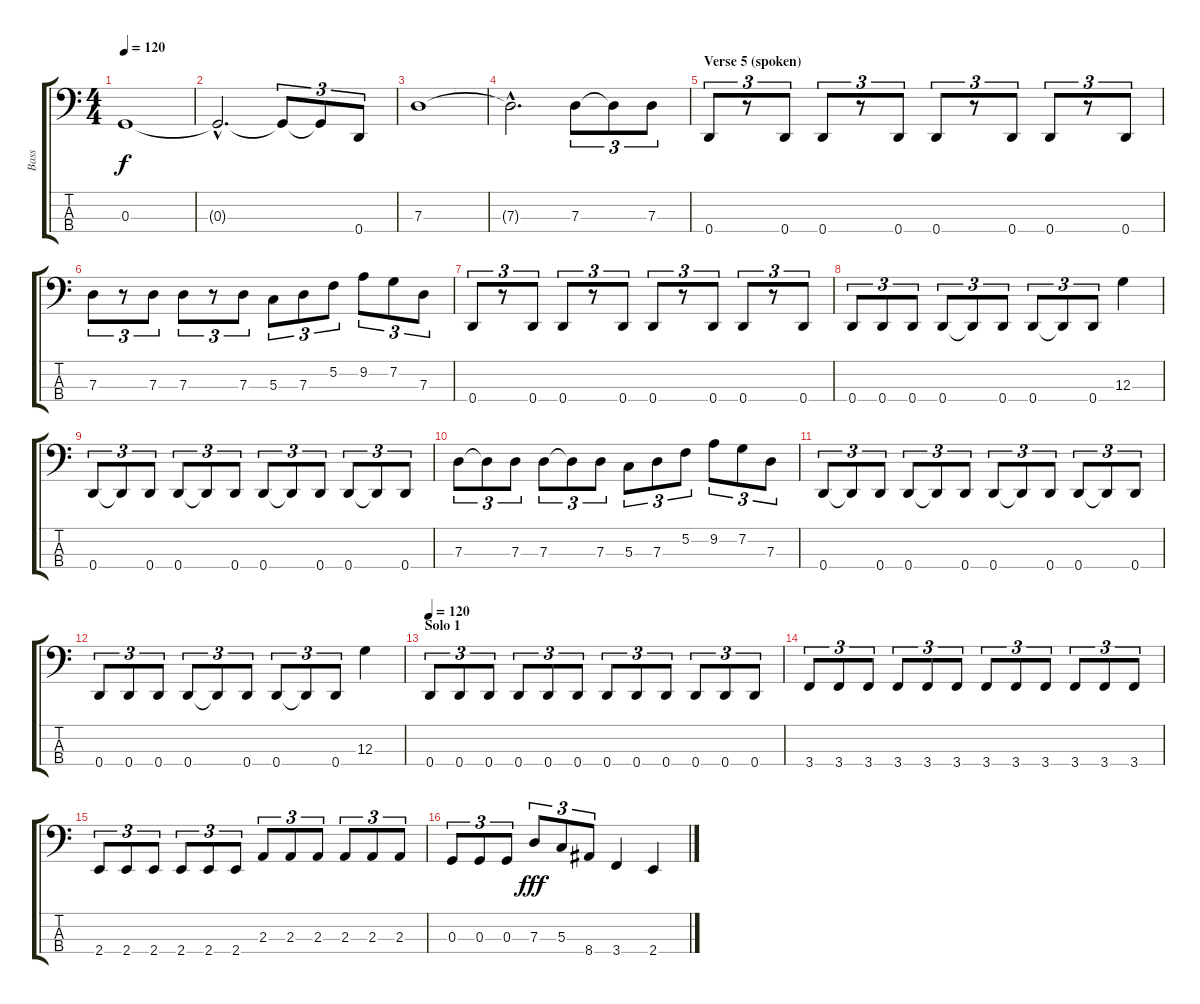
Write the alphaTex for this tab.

\track ("Bass" "Bass") {instrument slapbass2}
\staff {score tabs}
\tuning (F2 C2 G1 D1) {hide}
\ts (4 4)
\tempo 120
\clef f4
\ks c
0.3.1{dy f} |
0.3{hac t}.2{d} 0.3{t}.8{tu (3 2)} 0.3{t}.8{tu (3 2)} 0.4.8{tu (3 2)} |
7.3.1 |
7.3{hac t}.2{d} 7.3.8{tu (3 2)} 7.3{t}.8{tu (3 2)} 7.3.8{tu (3 2)} |
\section ("" "Verse 5 (spoken)")
0.4.8{tu (3 2)} r.8{tu (3 2)} 0.4.8{tu (3 2)} 0.4.8{tu (3 2)} r.8{tu (3 2)} 0.4.8{tu (3 2)} 0.4.8{tu (3 2)} r.8{tu (3 2)} 0.4.8{tu (3 2)} 0.4.8{tu (3 2)} r.8{tu (3 2)} 0.4.8{tu (3 2)} |
7.3.8{tu (3 2)} r.8{tu (3 2)} 7.3.8{tu (3 2)} 7.3.8{tu (3 2)} r.8{tu (3 2)} 7.3.8{tu (3 2)} 5.3.8{tu (3 2)} 7.3.8{tu (3 2)} 5.2.8{tu (3 2)} 9.2.8{tu (3 2)} 7.2.8{tu (3 2)} 7.3.8{tu (3 2)} |
0.4.8{tu (3 2)} r.8{tu (3 2)} 0.4.8{tu (3 2)} 0.4.8{tu (3 2)} r.8{tu (3 2)} 0.4.8{tu (3 2)} 0.4.8{tu (3 2)} r.8{tu (3 2)} 0.4.8{tu (3 2)} 0.4.8{tu (3 2)} r.8{tu (3 2)} 0.4.8{tu (3 2)} |
0.4.8{tu (3 2)} 0.4.8{tu (3 2)} 0.4.8{tu (3 2)} 0.4.8{tu (3 2)} 0.4{t}.8{tu (3 2)} 0.4.8{tu (3 2)} 0.4.8{tu (3 2)} 0.4{t}.8{tu (3 2)} 0.4.8{tu (3 2)} 12.3.4 |
0.4.8{tu (3 2)} 0.4{t}.8{tu (3 2)} 0.4.8{tu (3 2)} 0.4.8{tu (3 2)} 0.4{t}.8{tu (3 2)} 0.4.8{tu (3 2)} 0.4.8{tu (3 2)} 0.4{t}.8{tu (3 2)} 0.4.8{tu (3 2)} 0.4.8{tu (3 2)} 0.4{t}.8{tu (3 2)} 0.4.8{tu (3 2)} |
7.3.8{tu (3 2)} 7.3{t}.8{tu (3 2)} 7.3.8{tu (3 2)} 7.3.8{tu (3 2)} 7.3{t}.8{tu (3 2)} 7.3.8{tu (3 2)} 5.3.8{tu (3 2)} 7.3.8{tu (3 2)} 5.2.8{tu (3 2)} 9.2.8{tu (3 2)} 7.2.8{tu (3 2)} 7.3.8{tu (3 2)} |
0.4.8{tu (3 2)} 0.4{t}.8{tu (3 2)} 0.4.8{tu (3 2)} 0.4.8{tu (3 2)} 0.4{t}.8{tu (3 2)} 0.4.8{tu (3 2)} 0.4.8{tu (3 2)} 0.4{t}.8{tu (3 2)} 0.4.8{tu (3 2)} 0.4.8{tu (3 2)} 0.4{t}.8{tu (3 2)} 0.4.8{tu (3 2)} |
0.4.8{tu (3 2)} 0.4.8{tu (3 2)} 0.4.8{tu (3 2)} 0.4.8{tu (3 2)} 0.4{t}.8{tu (3 2)} 0.4.8{tu (3 2)} 0.4.8{tu (3 2)} 0.4{t}.8{tu (3 2)} 0.4.8{tu (3 2)} 12.3.4 |
\section ("" "Solo 1")
\tempo 120
0.4.8{tu (3 2)} 0.4.8{tu (3 2)} 0.4.8{tu (3 2)} 0.4.8{tu (3 2)} 0.4.8{tu (3 2)} 0.4.8{tu (3 2)} 0.4.8{tu (3 2)} 0.4.8{tu (3 2)} 0.4.8{tu (3 2)} 0.4.8{tu (3 2)} 0.4.8{tu (3 2)} 0.4.8{tu (3 2)} |
3.4.8{tu (3 2)} 3.4.8{tu (3 2)} 3.4.8{tu (3 2)} 3.4.8{tu (3 2)} 3.4.8{tu (3 2)} 3.4.8{tu (3 2)} 3.4.8{tu (3 2)} 3.4.8{tu (3 2)} 3.4.8{tu (3 2)} 3.4.8{tu (3 2)} 3.4.8{tu (3 2)} 3.4.8{tu (3 2)} |
2.4.8{tu (3 2)} 2.4.8{tu (3 2)} 2.4.8{tu (3 2)} 2.4.8{tu (3 2)} 2.4.8{tu (3 2)} 2.4.8{tu (3 2)} 2.3.8{tu (3 2)} 2.3.8{tu (3 2)} 2.3.8{tu (3 2)} 2.3.8{tu (3 2)} 2.3.8{tu (3 2)} 2.3.8{tu (3 2)} |
0.3.8{tu (3 2)} 0.3.8{tu (3 2)} 0.3.8{tu (3 2)} 7.3.8{tu (3 2) dy fff} 5.3.8{tu (3 2)} 8.4.8{tu (3 2)} 3.4.4 2.4.4
